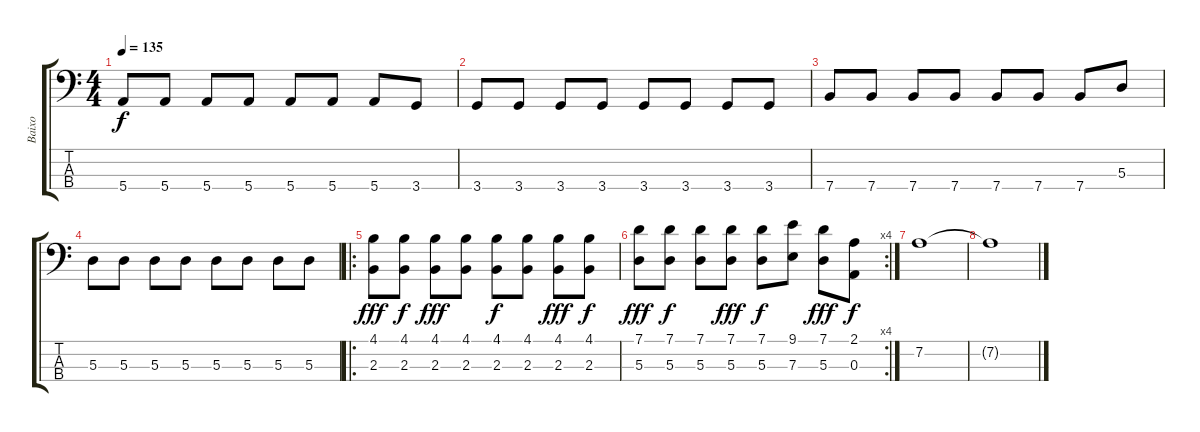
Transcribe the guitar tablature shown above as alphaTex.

\track ("Baixo" "Baixo") {instrument electricbassfinger}
\staff {score tabs}
\tuning (G2 D2 A1 E1) {hide}
\ts (4 4)
\tempo 135
\clef f4
\ks c
5.4.8{dy f} 5.4.8 5.4.8 5.4.8 5.4.8 5.4.8 5.4.8 3.4.8 |
3.4.8 3.4.8 3.4.8 3.4.8 3.4.8 3.4.8 3.4.8 3.4.8 |
7.4.8 7.4.8 7.4.8 7.4.8 7.4.8 7.4.8 7.4.8 5.3.8 |
5.3.8 5.3.8 5.3.8 5.3.8 5.3.8 5.3.8 5.3.8 5.3.8 |
\ro
(4.1 2.3).8{dy fff} (4.1 2.3).8{dy f} (4.1 2.3).8{dy fff} (4.1 2.3).8 (4.1 2.3).8{dy f} (4.1 2.3).8 (4.1 2.3).8{dy fff} (4.1 2.3).8{dy f} |
\rc 4
(7.1 5.3).8{dy fff} (7.1 5.3).8{dy f} (7.1 5.3).8 (7.1 5.3).8{dy fff} (7.1 5.3).8{dy f} (9.1 7.3).8 (7.1 5.3).8{dy fff} (2.1 0.3).8{dy f} |
7.2.1 |
7.2{t}.1
